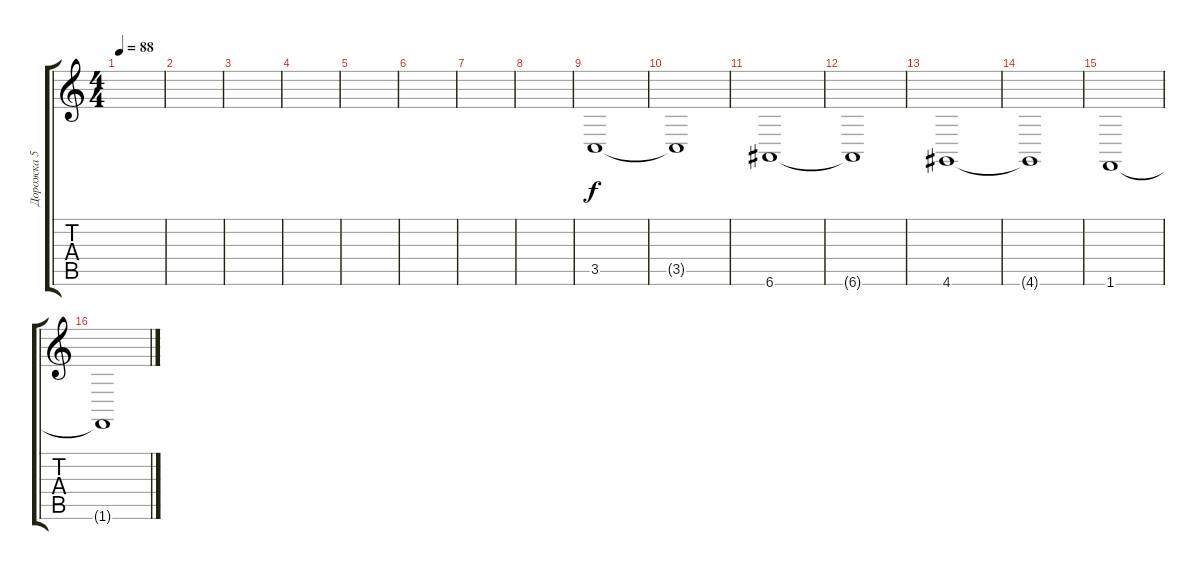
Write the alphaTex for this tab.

\track ("Дорожка 5" "Дорожка 5") {instrument stringensemble1}
\staff {score tabs}
\tuning (E4 B3 G3 D3 A2 E2) {hide}
\ts (4 4)
\tempo 88
\clef g2
\ks c
|
|
|
|
|
|
|
|
3.5.1 |
3.5{t}.1 |
6.6.1 |
6.6{t}.1 |
4.6.1 |
4.6{t}.1 |
1.6.1 |
1.6{t}.1
